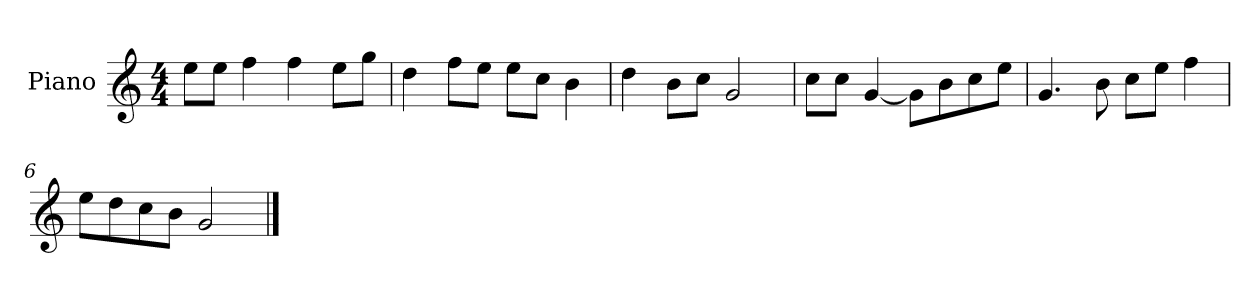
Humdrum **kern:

**kern
*part1
*staff1
*I"Piano
*I'P-no
*clefG2
*k[]
*M4/4
*MM90
=1
8ee\L
8ee\J
4ff\
4ff\
8ee\L
8gg\J
=2
4dd\
8ff\L
8ee\J
8ee\L
8cc\J
4b\
=3
4dd\
8b\L
8cc\J
2g/
=4
8cc\L
8cc\J
[4g/
8g\L]
8b\
8cc\
8ee\J
=5
4.g/
8b\
8cc\L
8ee\J
4ff\
=6
8ee\L
8dd\
8cc\
8b\J
2g/
==
*-
